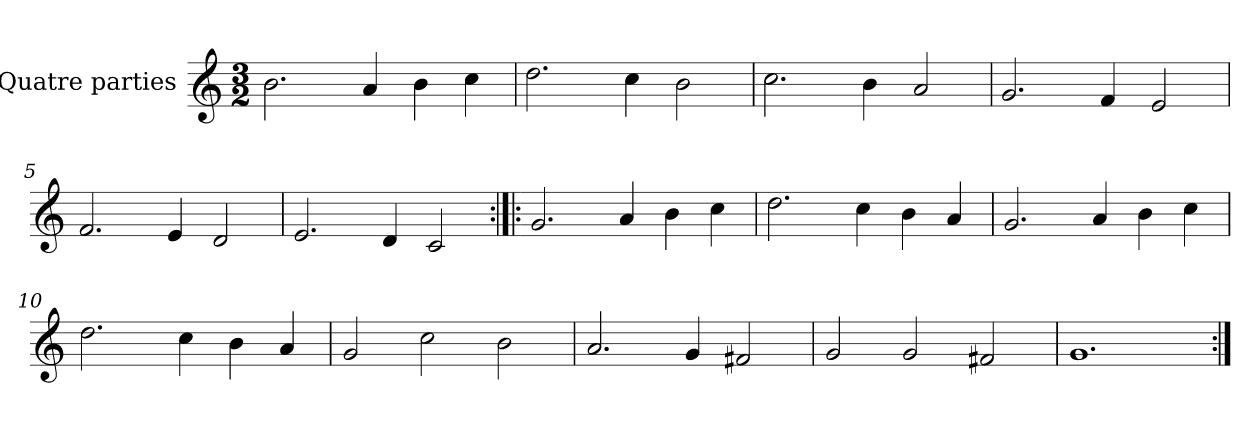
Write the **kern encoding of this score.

**kern
*part1
*staff1
*I"Quatre parties
*clefG2
*k[]
*M3/2
*MM180
=1
2.b\
4a/
4b\
4cc\
=2
2.dd\
4cc\
2b\
=3
2.cc\
4b\
2a/
=4
2.g/
4f/
2e/
=5
2.f/
4e/
2d/
=6
2.e/
4d/
2c/
=7:|!|:
2.g/
4a/
4b\
4cc\
=8
2.dd\
4cc\
4b\
4a/
=9
2.g/
4a/
4b\
4cc\
=10
2.dd\
4cc\
4b\
4a/
=11
2g/
2cc\
2b\
=12
2.a/
4g/
2f#X/
=13
2g/
2g/
2f#X/
=14
1.g
=:|!
*-
